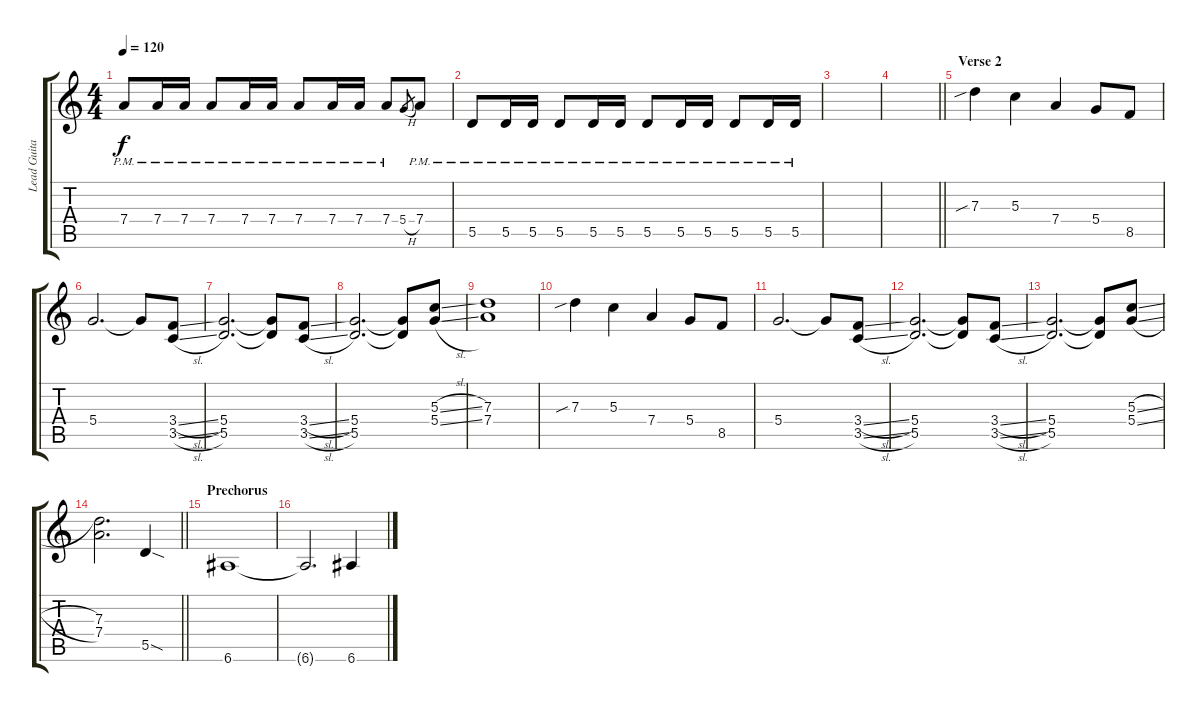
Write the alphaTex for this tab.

\track ("Lead Guitar" "Lead Guita") {instrument distortionguitar}
\staff {score tabs}
\tuning (E4 B3 G3 D3 A2 E2) {hide}
\ts (4 4)
\tempo 120
\clef g2
\ks c
7.4{pm}.8{dy f} 7.4{pm}.16 7.4{pm}.16 7.4{pm}.8 7.4{pm}.16 7.4{pm}.16 7.4{pm}.8 7.4{pm}.16 7.4{pm}.16 7.4{pm}.8 5.4{h}.8{gr} 7.4{pm}.8 |
5.5{pm}.8 5.5{pm}.16 5.5{pm}.16 5.5{pm}.8 5.5{pm}.16 5.5{pm}.16 5.5{pm}.8 5.5{pm}.16 5.5{pm}.16 5.5{pm}.8 5.5{pm}.16 5.5{pm}.16 |
|
\barLineRight lightlight
|
\section ("" "Verse 2")
7.3{sib}.4 5.3.4 7.4.4 5.4.8 8.5.8 |
5.4.2{d} 5.4{t}.8 (3.4{sl} 3.5{sl}).8 |
(5.4 5.5).2{d} (5.4{t} 5.5{t}).8 (3.4{sl} 3.5{sl}).8 |
(5.4 5.5).2{d} (5.4{t} 5.5{t}).8 (5.3{sl} 5.4{sl}).8 |
(7.3 7.4).1 |
7.3{sib}.4 5.3.4 7.4.4 5.4.8 8.5.8 |
5.4.2{d} 5.4{t}.8 (3.4{sl} 3.5{sl}).8 |
(5.4 5.5).2{d} (5.4{t} 5.5{t}).8 (3.4{sl} 3.5{sl}).8 |
(5.4 5.5).2{d} (5.4{t} 5.5{t}).8 (5.3{sl} 5.4{sl}).8 |
\barLineRight lightlight
(7.3 7.4).2{d} 5.5{sod}.4 |
\section ("" "Prechorus")
6.6.1 |
6.6{t}.2{d} 6.6{sl}.4
